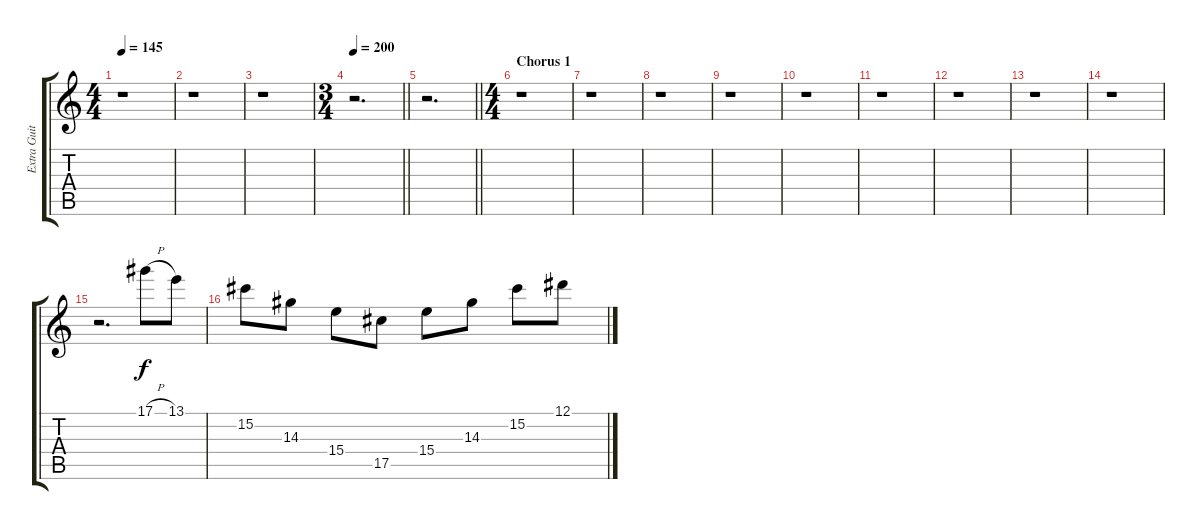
\track ("Extra Guitar 1" "Extra Guit") {instrument distortionguitar}
\staff {score tabs}
\tuning (Eb4 Bb3 Gb3 Db3 Ab2 D2) {hide}
\ts (4 4)
\tempo 145
\clef g2
\ks c
r.1{dy f} |
r.1 |
r.1 |
\ts (3 4)
\tempo 200
\barLineRight lightlight
r.2{d} |
\barLineRight lightlight
r.2{d} |
\ts (4 4)
\section ("" "Chorus 1")
r.1 |
r.1 |
r.1 |
r.1 |
r.1 |
r.1 |
r.1 |
r.1 |
r.1 |
r.2{d} 17.1{h}.8 13.1.8 |
15.2.8 14.3.8 15.4.8 17.5.8 15.4.8 14.3.8 15.2.8 12.1{h}.8
